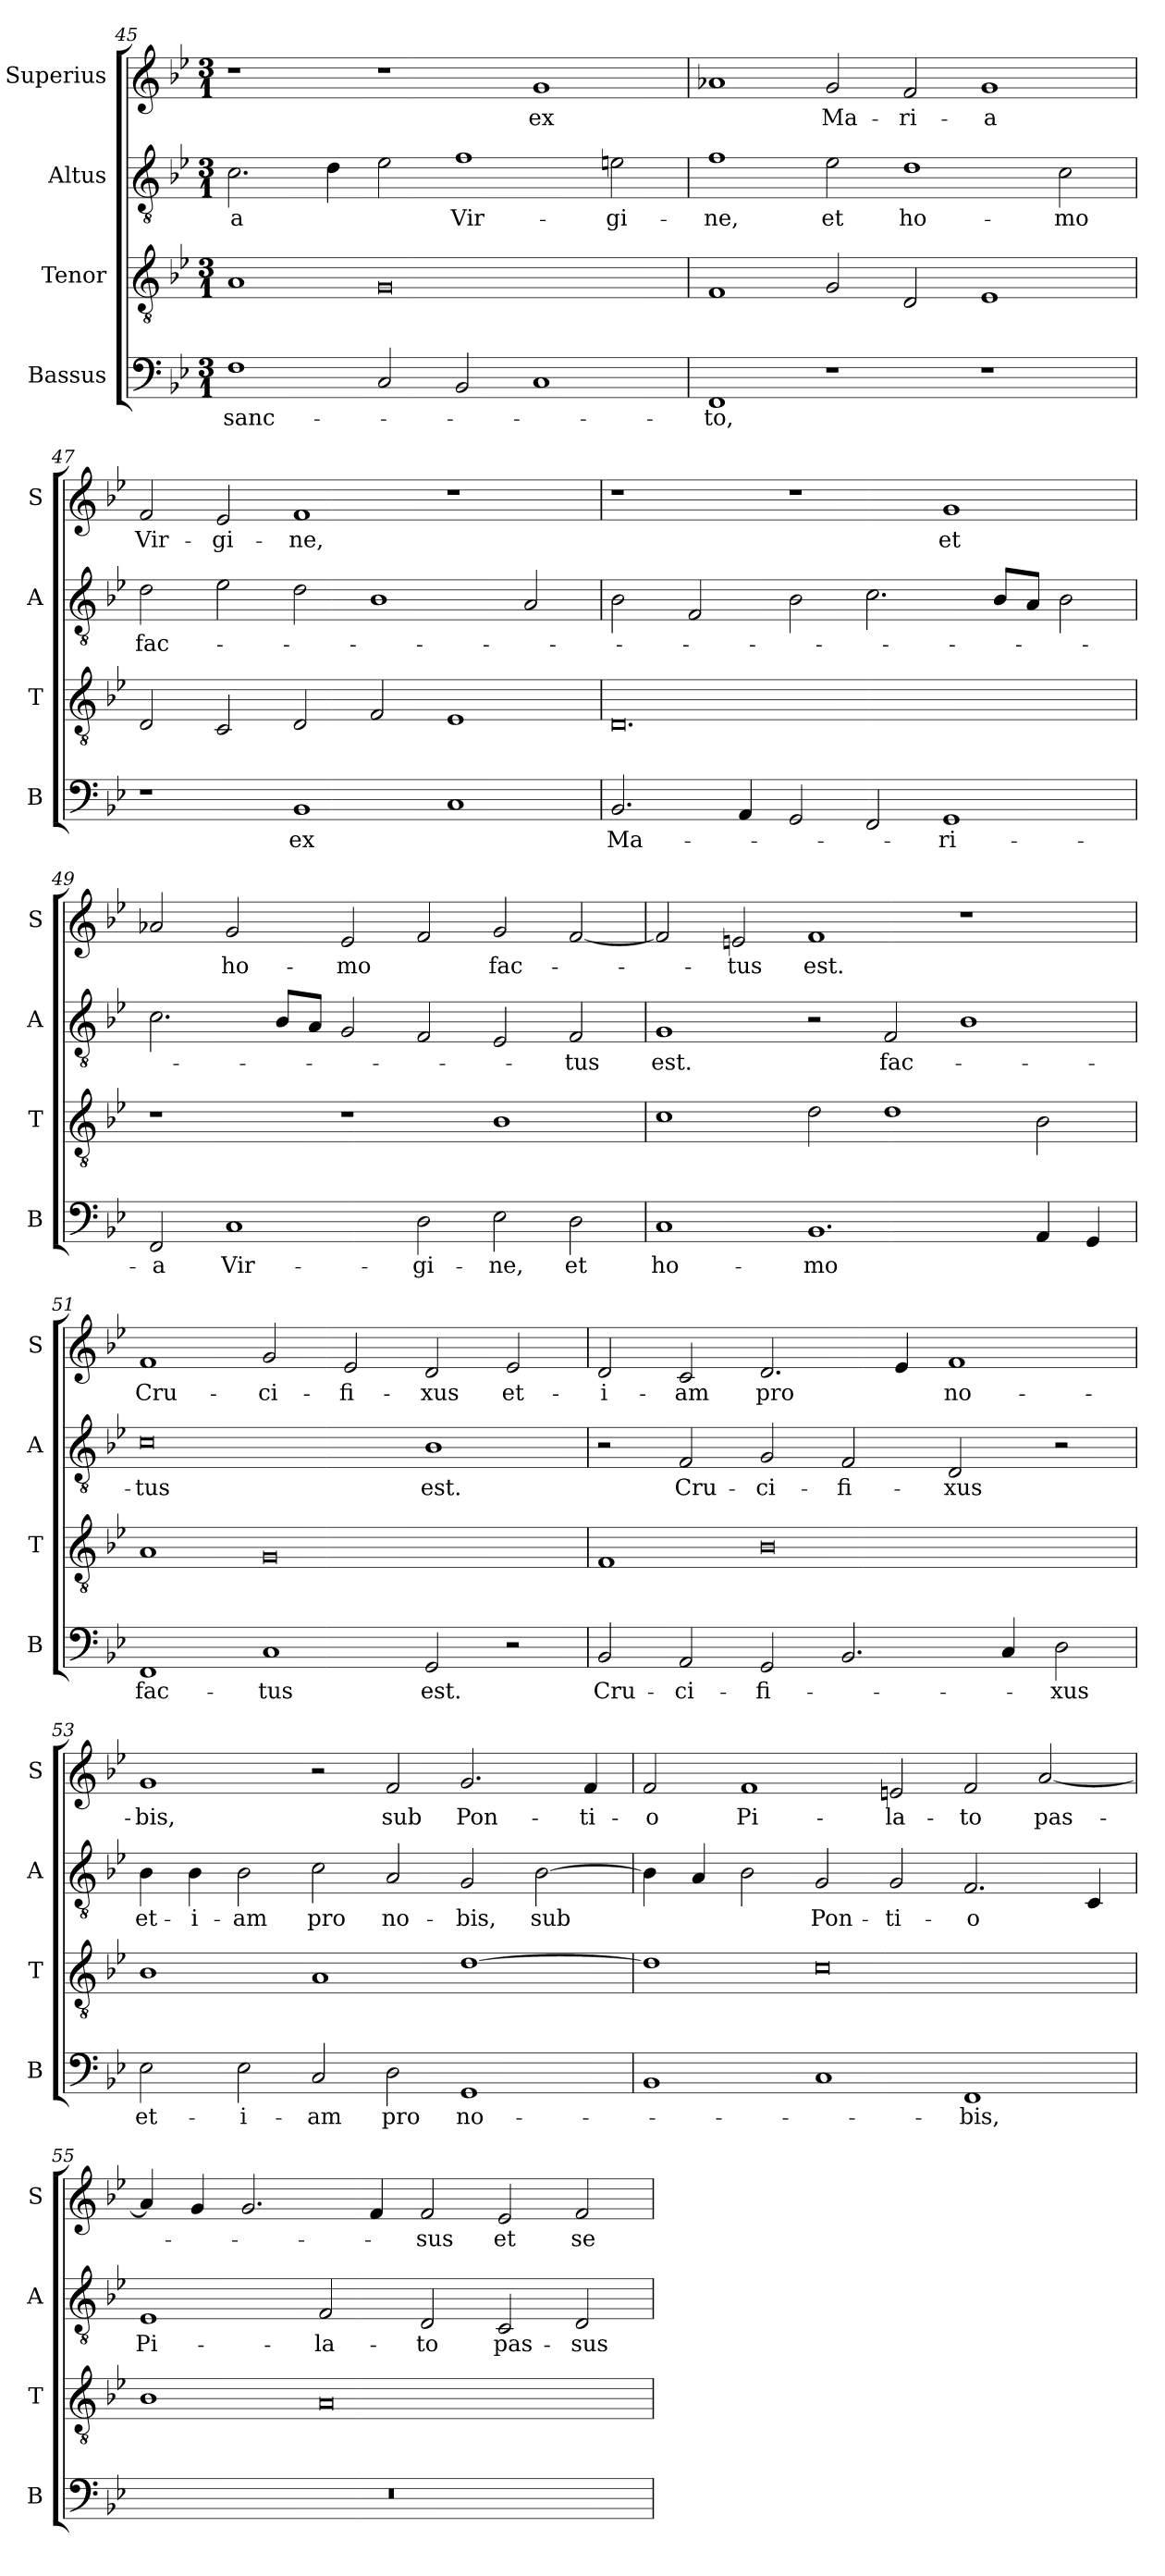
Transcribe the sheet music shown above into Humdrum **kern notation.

**kern	**text	**kern	**kern	**text	**kern	**text
*part4	*part4	*part3	*part2	*part2	*part1	*part1
*staff4	*staff4	*staff3	*staff2	*staff2	*staff1	*staff1
*I"Bassus	*	*I"Tenor	*I"Altus	*	*I"Superius	*
*I'B	*	*I'T	*I'A	*	*I'S	*
*clefF4	*	*clefGv2	*clefGv2	*	*clefG2	*
*k[b-e-]	*	*k[b-e-]	*k[b-e-]	*	*k[b-e-]	*
*M3/1	*	*M3/1	*M3/1	*	*M3/1	*
=45	=45	=45	=45	=45	=45	=45
1F	sanc-	1A	2.c\	-a	1r	.
.	.	.	4d\	.	.	.
2C/	.	0G	2e-\	.	1r	.
2BB-/	.	.	1f	Vir-	.	.
1C	.	.	.	.	1g	ex
.	.	.	2en\	-gi-	.	.
=46	=46	=46	=46	=46	=46	=46
1FF	-to,	1F	1f	-ne,	1a-X	.
1r	.	2G/	2e-\	et	2g/	Ma-
.	.	2D/	1d	ho-	2f/	-ri-
1r	.	1E-	.	.	1g	-a
.	.	.	2c\	-mo	.	.
=47	=47	=47	=47	=47	=47	=47
1r	.	2D/	2d\	fac-	2f/	Vir-
.	.	2C/	2e-\	.	2e-/	-gi-
1BB-	ex	2D/	2d\	.	1f	-ne,
.	.	2F/	1B-	.	.	.
1C	.	1E-	.	.	1r	.
.	.	.	2A/	.	.	.
=48	=48	=48	=48	=48	=48	=48
2.BB-/	Ma-	0.D	2B-\	.	1r	.
.	.	.	2F/	.	.	.
4AA/	.	.	.	.	.	.
2GG/	.	.	2B-\	.	1r	.
2FF/	.	.	2.c\	.	.	.
1GG	-ri-	.	.	.	1g	et
.	.	.	8B-/L	.	.	.
.	.	.	8A/J	.	.	.
.	.	.	2B-\	.	.	.
=49	=49	=49	=49	=49	=49	=49
2FF/	-a	1r	2.c\	.	2a-X/	.
1C	Vir-	.	.	.	2g/	ho-
.	.	.	8B-/L	.	.	.
.	.	.	8A/J	.	.	.
.	.	1r	2G/	.	2e-/	-mo
2D\	-gi-	.	2F/	.	2f/	.
2E-\	-ne,	1B-	2E-/	.	2g/	fac-
2D\	et	.	2F/	-tus	[2f/	.
=50	=50	=50	=50	=50	=50	=50
1C	ho-	1c	1G	est.	2f/]	.
.	.	.	.	.	2en/	-tus
1.BB-	-mo	2d\	2r	.	1f	est.
.	.	1d	2F/	fac-	.	.
.	.	.	1B-	.	1r	.
4AA/	.	2B-\	.	.	.	.
4GG/	.	.	.	.	.	.
=51	=51	=51	=51	=51	=51	=51
1FF	fac-	1A	0c	-tus	1f	Cru-
1C	-tus	0G	.	.	2g/	-ci-
.	.	.	.	.	2e-/	-fi-
2GG/	est.	.	1B-	est.	2d/	-xus
2r	.	.	.	.	2e-/	et-
=52	=52	=52	=52	=52	=52	=52
2BB-/	Cru-	1F	2r	.	2d/	-i-
2AA/	-ci-	.	2F/	Cru-	2c/	-am
2GG/	-fi-	0B-	2G/	-ci-	2.d/	pro
2.BB-/	.	.	2F/	-fi-	.	.
.	.	.	.	.	4e-/	.
.	.	.	2D/	-xus	1f	no-
4C/	.	.	.	.	.	.
2D\	-xus	.	2r	.	.	.
=53	=53	=53	=53	=53	=53	=53
2E-\	et-	1B-	4B-\	et-	1g	-bis,
.	.	.	4B-\	-i-	.	.
2E-\	-i-	.	2B-\	-am	.	.
2C/	-am	1A	2c\	pro	2r	.
2D\	pro	.	2A/	no-	2f/	sub
1GG	no-	[1d	2G/	-bis,	2.g/	Pon-
.	.	.	[2B-\	sub	.	.
.	.	.	.	.	4f/	-ti-
=54	=54	=54	=54	=54	=54	=54
1BB-	.	1d]	4B-\]	.	2f/	-o
.	.	.	4A/	.	.	.
.	.	.	2B-\	.	1f	Pi-
1C	.	0c	2G/	Pon-	.	.
.	.	.	2G/	-ti-	2en/	-la-
1FF	-bis,	.	2.F/	-o	2f/	-to
.	.	.	.	.	[2a/	pas-
.	.	.	4C/	.	.	.
=55	=55	=55	=55	=55	=55	=55
0.r	.	1B-	1E-	Pi-	4a/]	.
.	.	.	.	.	4g/	.
.	.	.	.	.	2.g/	.
.	.	0A	2F/	-la-	.	.
.	.	.	.	.	4f/	.
.	.	.	2D/	-to	2f/	-sus
.	.	.	2C/	pas-	2e-/	et
.	.	.	2D/	-sus	2f/	se-
=	=	=	=	=	=	=
*-	*-	*-	*-	*-	*-	*-
